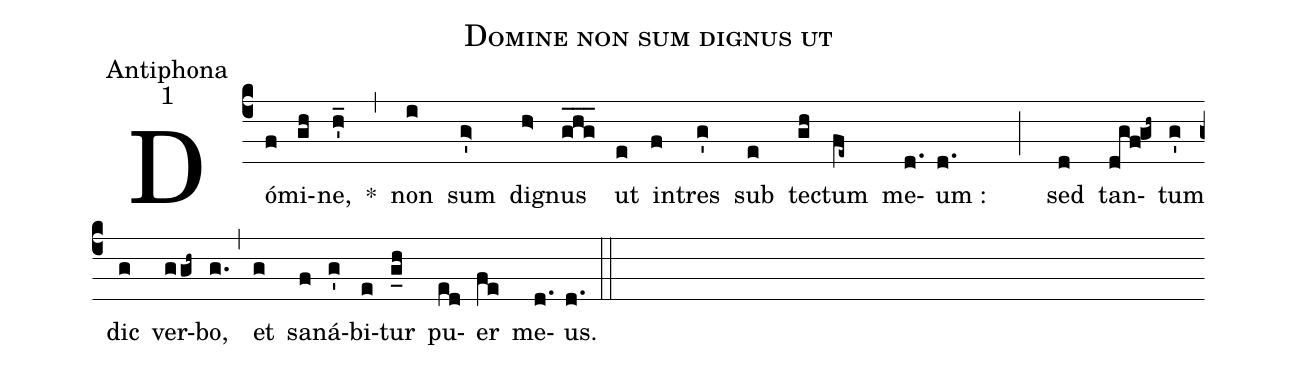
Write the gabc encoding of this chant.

name:Domine non sum dignus ut;
office-part:Antiphona;
mode:1;
%%
(c4) Dó(f)mi(gh)ne,(h'_) *(,) non(i) sum(g'>) di(h>)gnus(ghg___) ut(e) in(f)tres(g') sub(e) te(gh)ctum(fe~) me(d.)um :(d.) ( ;) sed(d) tan(dgf!gh~)tum(g') dic(g) ver(ggh~)bo,(g.) (,) et(g) sa(f)ná(g')bi(e)tur(g_h) pu(ed)er(fe) me(d.)us.(d.) (::)
